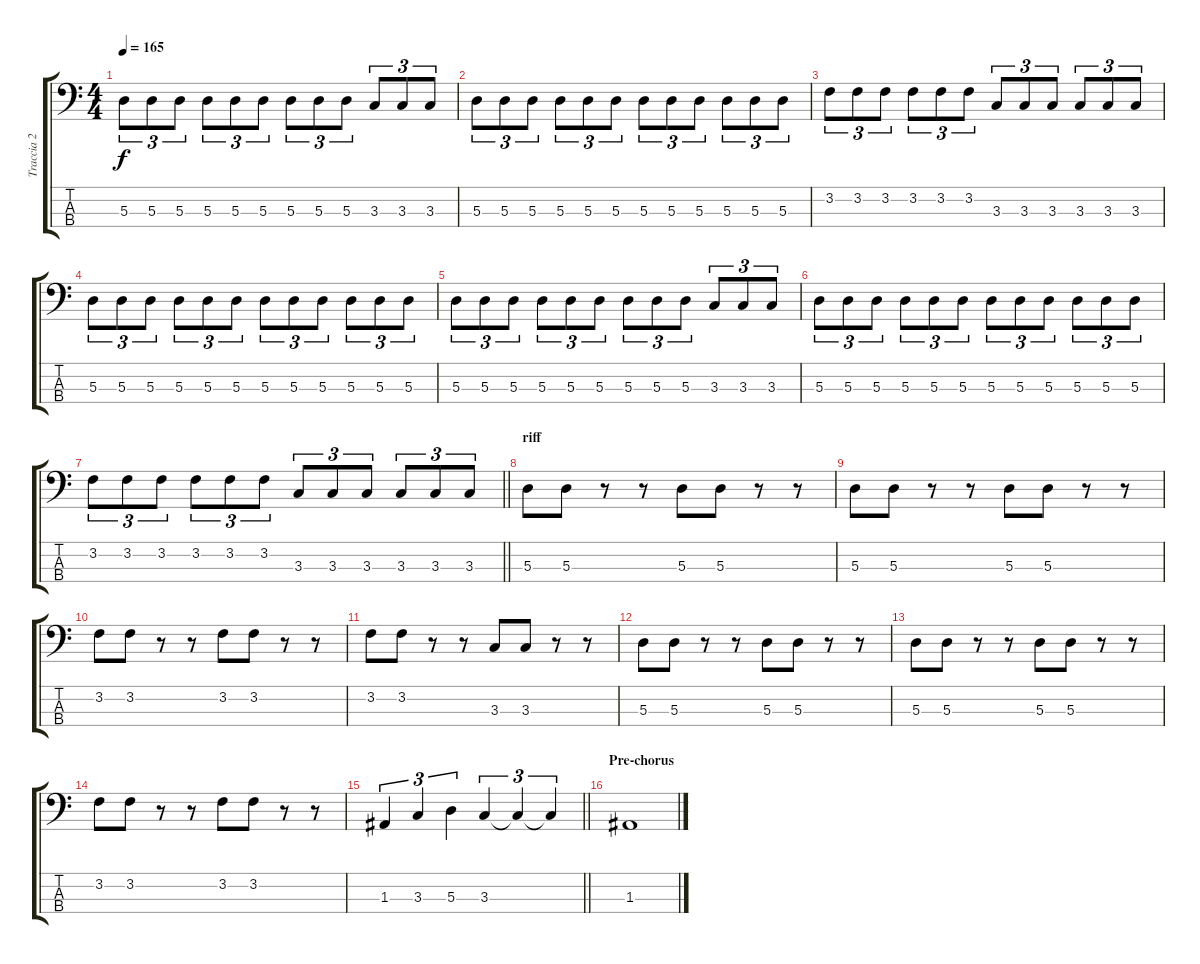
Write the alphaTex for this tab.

\track ("Traccia 2" "Traccia 2") {instrument electricbasspick}
\staff {score tabs}
\tuning (G2 D2 A1 E1) {hide}
\ts (4 4)
\tempo 165
\clef f4
\ks c
5.3.8{tu (3 2) dy f} 5.3.8{tu (3 2)} 5.3.8{tu (3 2)} 5.3.8{tu (3 2)} 5.3.8{tu (3 2)} 5.3.8{tu (3 2)} 5.3.8{tu (3 2)} 5.3.8{tu (3 2)} 5.3.8{tu (3 2)} 3.3.8{tu (3 2)} 3.3.8{tu (3 2)} 3.3.8{tu (3 2)} |
5.3.8{tu (3 2)} 5.3.8{tu (3 2)} 5.3.8{tu (3 2)} 5.3.8{tu (3 2)} 5.3.8{tu (3 2)} 5.3.8{tu (3 2)} 5.3.8{tu (3 2)} 5.3.8{tu (3 2)} 5.3.8{tu (3 2)} 5.3.8{tu (3 2)} 5.3.8{tu (3 2)} 5.3.8{tu (3 2)} |
3.2.8{tu (3 2)} 3.2.8{tu (3 2)} 3.2.8{tu (3 2)} 3.2.8{tu (3 2)} 3.2.8{tu (3 2)} 3.2.8{tu (3 2)} 3.3.8{tu (3 2)} 3.3.8{tu (3 2)} 3.3.8{tu (3 2)} 3.3.8{tu (3 2)} 3.3.8{tu (3 2)} 3.3.8{tu (3 2)} |
5.3.8{tu (3 2)} 5.3.8{tu (3 2)} 5.3.8{tu (3 2)} 5.3.8{tu (3 2)} 5.3.8{tu (3 2)} 5.3.8{tu (3 2)} 5.3.8{tu (3 2)} 5.3.8{tu (3 2)} 5.3.8{tu (3 2)} 5.3.8{tu (3 2)} 5.3.8{tu (3 2)} 5.3.8{tu (3 2)} |
5.3.8{tu (3 2)} 5.3.8{tu (3 2)} 5.3.8{tu (3 2)} 5.3.8{tu (3 2)} 5.3.8{tu (3 2)} 5.3.8{tu (3 2)} 5.3.8{tu (3 2)} 5.3.8{tu (3 2)} 5.3.8{tu (3 2)} 3.3.8{tu (3 2)} 3.3.8{tu (3 2)} 3.3.8{tu (3 2)} |
5.3.8{tu (3 2)} 5.3.8{tu (3 2)} 5.3.8{tu (3 2)} 5.3.8{tu (3 2)} 5.3.8{tu (3 2)} 5.3.8{tu (3 2)} 5.3.8{tu (3 2)} 5.3.8{tu (3 2)} 5.3.8{tu (3 2)} 5.3.8{tu (3 2)} 5.3.8{tu (3 2)} 5.3.8{tu (3 2)} |
\barLineRight lightlight
3.2.8{tu (3 2)} 3.2.8{tu (3 2)} 3.2.8{tu (3 2)} 3.2.8{tu (3 2)} 3.2.8{tu (3 2)} 3.2.8{tu (3 2)} 3.3.8{tu (3 2)} 3.3.8{tu (3 2)} 3.3.8{tu (3 2)} 3.3.8{tu (3 2)} 3.3.8{tu (3 2)} 3.3.8{tu (3 2)} |
\section ("" "riff")
5.3.8 5.3.8 r.8 r.8 5.3.8 5.3.8 r.8 r.8 |
5.3.8 5.3.8 r.8 r.8 5.3.8 5.3.8 r.8 r.8 |
3.2.8 3.2.8 r.8 r.8 3.2.8 3.2.8 r.8 r.8 |
3.2.8 3.2.8 r.8 r.8 3.3.8 3.3.8 r.8 r.8 |
5.3.8 5.3.8 r.8 r.8 5.3.8 5.3.8 r.8 r.8 |
5.3.8 5.3.8 r.8 r.8 5.3.8 5.3.8 r.8 r.8 |
3.2.8 3.2.8 r.8 r.8 3.2.8 3.2.8 r.8 r.8 |
\barLineRight lightlight
1.3.4{tu (3 2)} 3.3.4{tu (3 2)} 5.3.4{tu (3 2)} 3.3.4{tu (3 2)} 3.3{t}.4{tu (3 2)} 3.3{t}.4{tu (3 2)} |
\section ("" "Pre-chorus")
1.3.1
